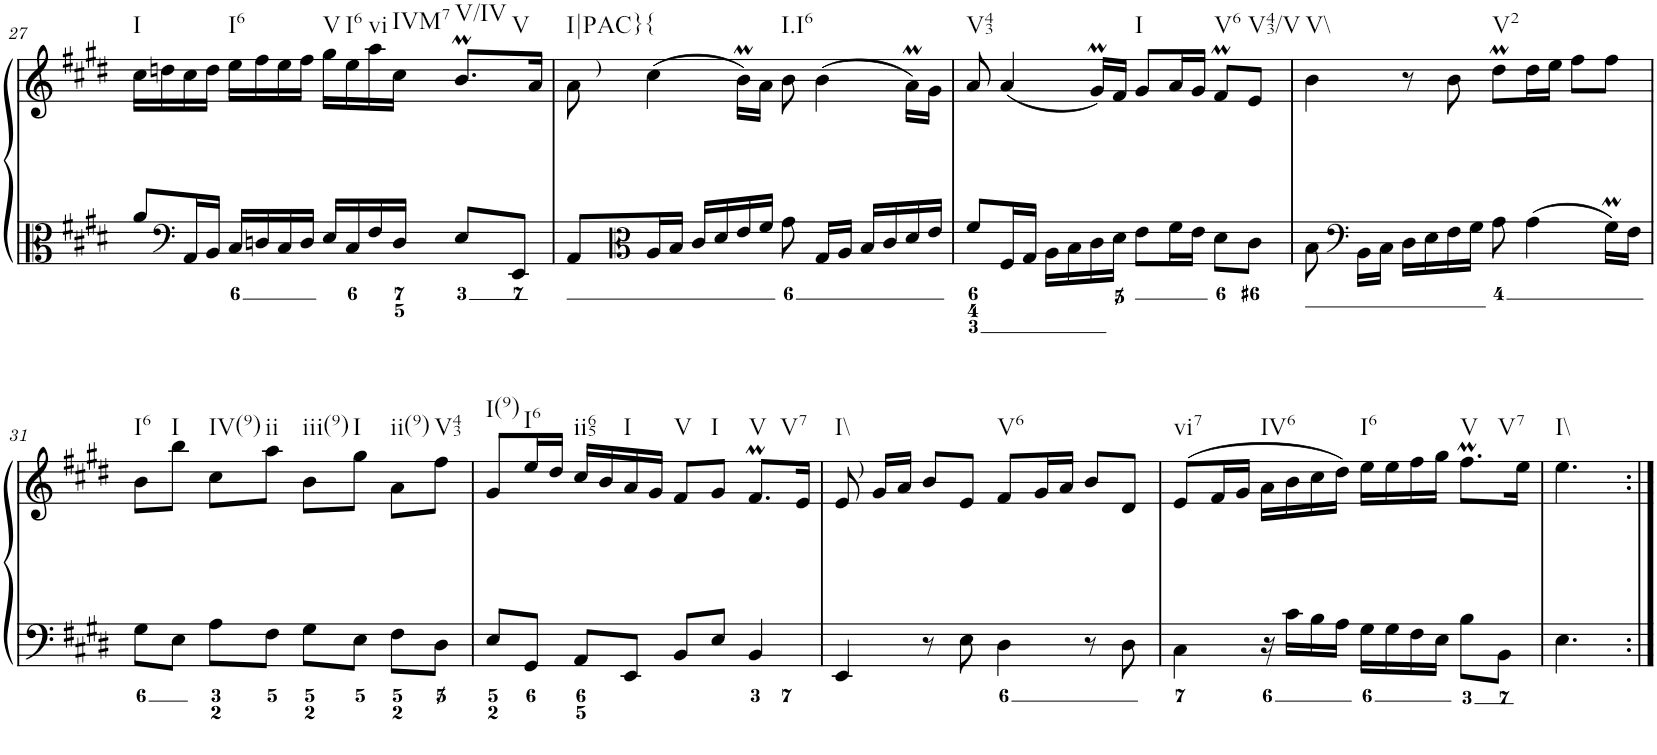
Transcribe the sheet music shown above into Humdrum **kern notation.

**kern	**kern
*part1	*part1
*staff2	*staff1
*I"Piano	*
*I'Pno.	*
!!LO:PB:g=z
*clefC3	*clefG2
*k[f#c#g#d#]	*k[f#c#g#d#]
*M4/4	*M4/4
*met(c)	*met(c)
=27	=27
!	!LO:TX:b:t=I
8a/L	16cc#\LL
.	16ddn\
*clefF4	*
16AA/L	16cc#\
16BB/JJ	16dd\JJ
!	!LO:TX:b:t=I6
16C#/LL	16ee\LL
16Dn/	16ff#\
16C#/	16ee\
16D/JJ	16ff#\JJ
!	!LO:TX:b:t=V
16E/LL	16gg#\LL
!	!LO:TX:b:t=I6
16C#/	16ee\
!	!LO:TX:b:t=vi
16F#/	16aa\
!	!LO:TX:b:t=IVM7
16D/JJ	16cc#\JJ
!	!LO:TX:b:t=V/IV
!	!LO:TX:b:t=V
8E/L	8.bM/L
8EE/J	.
.	16a/Jk
=28	=28
!	!LO:TX:a:t=)
!	!LO:TX:b:t=I|PAC}
8AA/L	8a\
*clefC3	*
!	!LO:TX:b:t={
16A/L	(4cc#\
16B/JJ	.
16c#/LL	.
16d#/	.
16e/	16bM\LL)
16f#/JJ	16a\JJ
!	!LO:TX:b:t=I.I6
8g#\	8b\
16G#/LL	(4b\
16A/JJ	.
16B/LL	.
16c#/	.
16d#/	16aM\LL)
16e/JJ	16g#\JJ
=29	=29
!	!LO:TX:b:t=V43
8f#/L	8a/
16F#/L	(4a/
16G#/JJ	.
16A\LL	.
16B\	.
16c#\	16g#m/LL)
16d#\JJ	16f#/JJ
!	!LO:TX:b:t=I
8e\L	8g#/L
16f#\L	16a/L
16e\JJ	16g#/JJ
!	!LO:TX:b:t=V6
8d#\L	8f#M/L
!	!LO:TX:b:t=V43/V
8c#\J	8e/J
=30	=30
!	!LO:TX:b:t=V\\
8B\	4b\
*clefF4	*
16BB\LL	.
16C#\JJ	.
16D#\LL	8r
16E\	.
16F#\	8b\
16G#\JJ	.
!	!LO:TX:b:t=V2
8A\	8dd#m\L
4A\	16dd#\L
.	16ee\JJ
.	8ff#\L
16G#m\LL	8ff#\J
16F#\JJ	.
!!LO:LB:g=z
=31	=31
!	!LO:TX:b:t=I6
8G#\L	8b\L
!	!LO:TX:b:t=I
8E\J	8bb\J
!	!LO:TX:b:t=IV(9)
8A\L	8cc#\L
!	!LO:TX:b:t=ii
8F#\J	8aa\J
!	!LO:TX:b:t=iii(9)
8G#\L	8b\L
!	!LO:TX:b:t=I
8E\J	8gg#\J
!	!LO:TX:b:t=ii(9)
8F#\L	8a\L
!	!LO:TX:b:t=V43
8D#\J	8ff#\J
=32	=32
!	!LO:TX:b:t=I(9)
8E/L	8g#/L
!	!LO:TX:b:t=I6
8GG#/J	16ee/L
.	16dd#/JJ
!	!LO:TX:b:t=ii65
8AA/L	16cc#/LL
.	16b/
!	!LO:TX:b:t=I
8EE/J	16a/
.	16g#/JJ
!	!LO:TX:b:t=V
8BB/L	8f#/L
!	!LO:TX:b:t=I
8E/J	8g#/J
!	!LO:TX:b:t=V
!	!LO:TX:b:t=V7
4BB/	8.f#M/L
.	16e/Jk
=33	=33
!	!LO:TX:a:t=)
!	!LO:TX:b:t=I\\
4EE/	8e/
.	16g#/LL
.	16a/JJ
8r	8b/L
8E\	8e/J
!	!LO:TX:b:t=V6
4D#\	8f#/L
.	16g#/L
.	16a/JJ
8r	8b/L
8D#\	8d#/J
=34	=34
!	!LO:TX:b:t=vi7
4C#\	(8e/L
.	16f#/L
.	16g#/JJ
!	!LO:TX:b:t=IV6
16r	16a\LL
16c#\LL	16b\
16B\	16cc#\
16A\JJ	16dd#\JJ)
!	!LO:TX:b:t=I6
16G#\LL	16ee\LL
16G#\	16ee\
16F#\	16ff#\
16E\JJ	16gg#\JJ
!	!LO:TX:b:t=V
!	!LO:TX:b:t=V7
8B\L	8.ff#M\L
8BB\J	.
.	16ee\Jk
=35	=35
!	!LO:TX:b:t=I\\
4.E\	4.ee\
=:|!	=:|!
*-	*-
